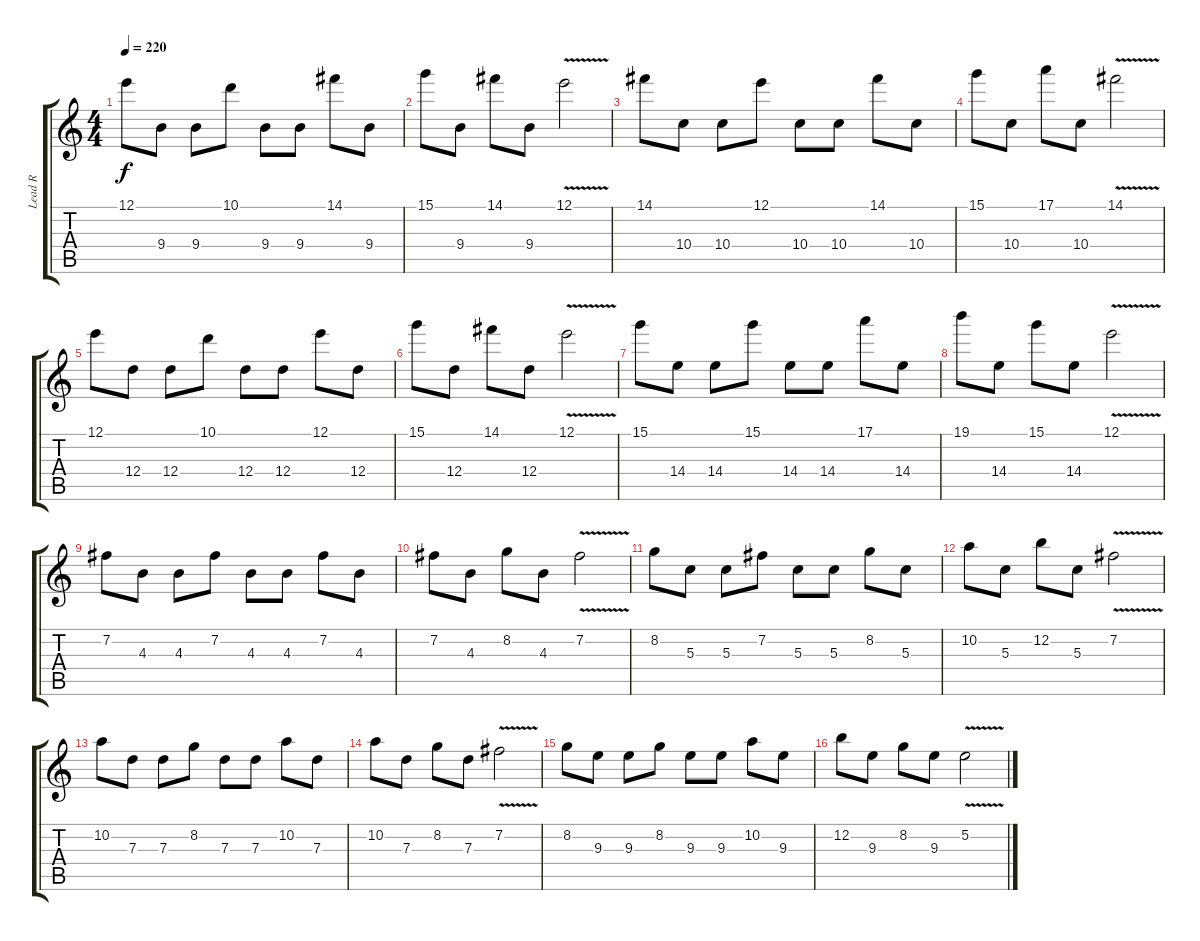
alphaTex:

\track ("Lead R" "Lead R") {instrument distortionguitar}
\staff {score tabs}
\tuning (E4 B3 G3 D3 A2 E2) {hide}
\ts (4 4)
\tempo 220
\clef g2
\ks c
12.1.8{dy f} 9.4.8 9.4.8 10.1.8 9.4.8 9.4.8 14.1.8 9.4.8 |
15.1.8 9.4.8 14.1.8 9.4.8 12.1{v}.2 |
14.1.8 10.4.8 10.4.8 12.1.8 10.4.8 10.4.8 14.1.8 10.4.8 |
15.1.8 10.4.8 17.1.8 10.4.8 14.1{v}.2 |
12.1.8 12.4.8 12.4.8 10.1.8 12.4.8 12.4.8 12.1.8 12.4.8 |
15.1.8 12.4.8 14.1.8 12.4.8 12.1{v}.2 |
15.1.8 14.4.8 14.4.8 15.1.8 14.4.8 14.4.8 17.1.8 14.4.8 |
19.1.8 14.4.8 15.1.8 14.4.8 12.1{v}.2 |
7.2.8 4.3.8 4.3.8 7.2.8 4.3.8 4.3.8 7.2.8 4.3.8 |
7.2.8 4.3.8 8.2.8 4.3.8 7.2{v}.2 |
8.2.8 5.3.8 5.3.8 7.2.8 5.3.8 5.3.8 8.2.8 5.3.8 |
10.2.8 5.3.8 12.2.8 5.3.8 7.2{v}.2 |
10.2.8 7.3.8 7.3.8 8.2.8 7.3.8 7.3.8 10.2.8 7.3.8 |
10.2.8 7.3.8 8.2.8 7.3.8 7.2{v}.2 |
8.2.8 9.3.8 9.3.8 8.2.8 9.3.8 9.3.8 10.2.8 9.3.8 |
12.2.8 9.3.8 8.2.8 9.3.8 5.2{v}.2
